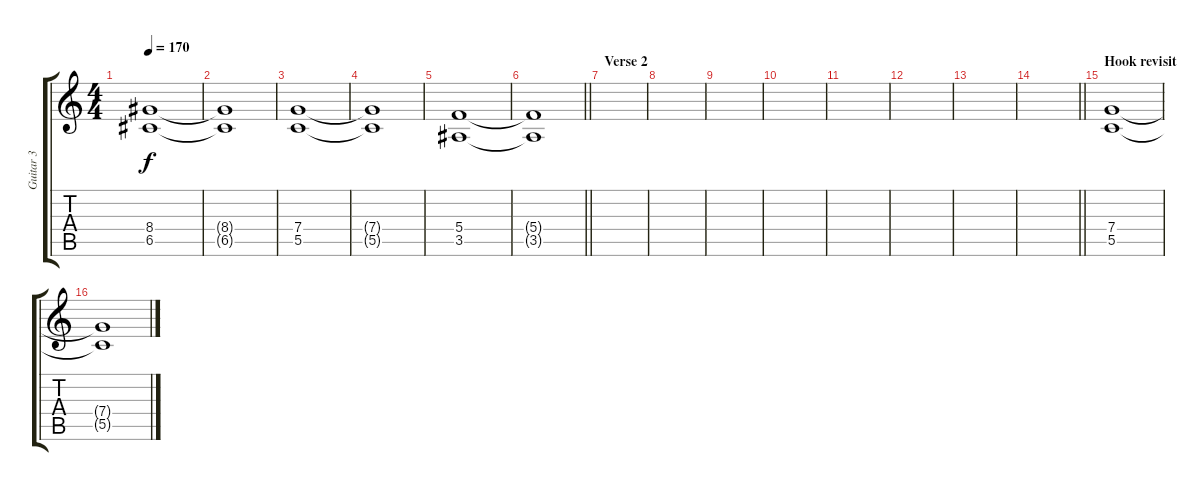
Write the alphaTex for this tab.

\track ("Guitar 3" "Guitar 3") {instrument overdrivenguitar}
\staff {score tabs}
\tuning (E4 C4 G3 C3 G2 C2) {hide}
\ts (4 4)
\tempo 170
\clef g2
\ks c
(8.4 6.5).1{dy f} |
(8.4{t} 6.5{t}).1 |
(7.4 5.5).1 |
(7.4{t} 5.5{t}).1 |
(5.4 3.5).1 |
\barLineRight lightlight
(5.4{t} 3.5{t}).1 |
\section ("" "Verse 2")
|
|
|
|
|
|
|
\barLineRight lightlight
|
\section ("" "Hook revisit")
(7.4 5.5).1 |
(7.4{t} 5.5{t}).1
